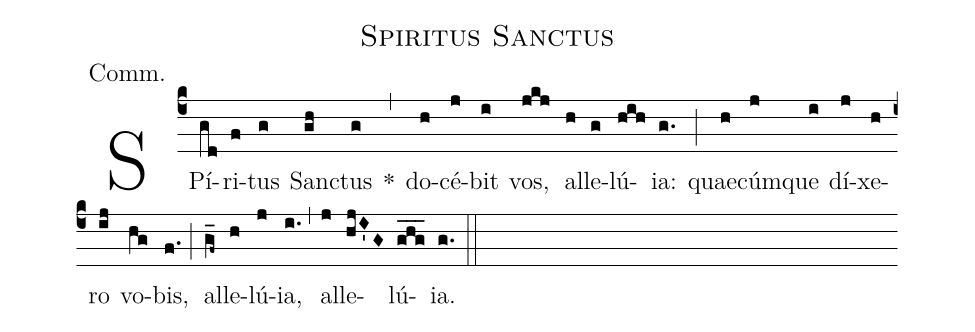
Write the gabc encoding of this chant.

name:Spiritus Sanctus;
annotation:Comm.;
mode:8;
office-part:Communion;
%%
(c4) SPí(gd)ri(f)tus(g) Sanc(gh)tus(g) *(,)
do(h)cé(j)bit(i) vos,(jkj) al(h)le(g)lú(hih)ia:(g.) (;)
quae(h)cúm(j)que(i) dí(j)xe(h)ro(ij) vo(hg)bis,(f.) (;)
al(g_f~)le(h)lú(j)ia,(i.) (,)
al(j)le(hjI'G)lú(ghg___)ia.(g.) (::)
